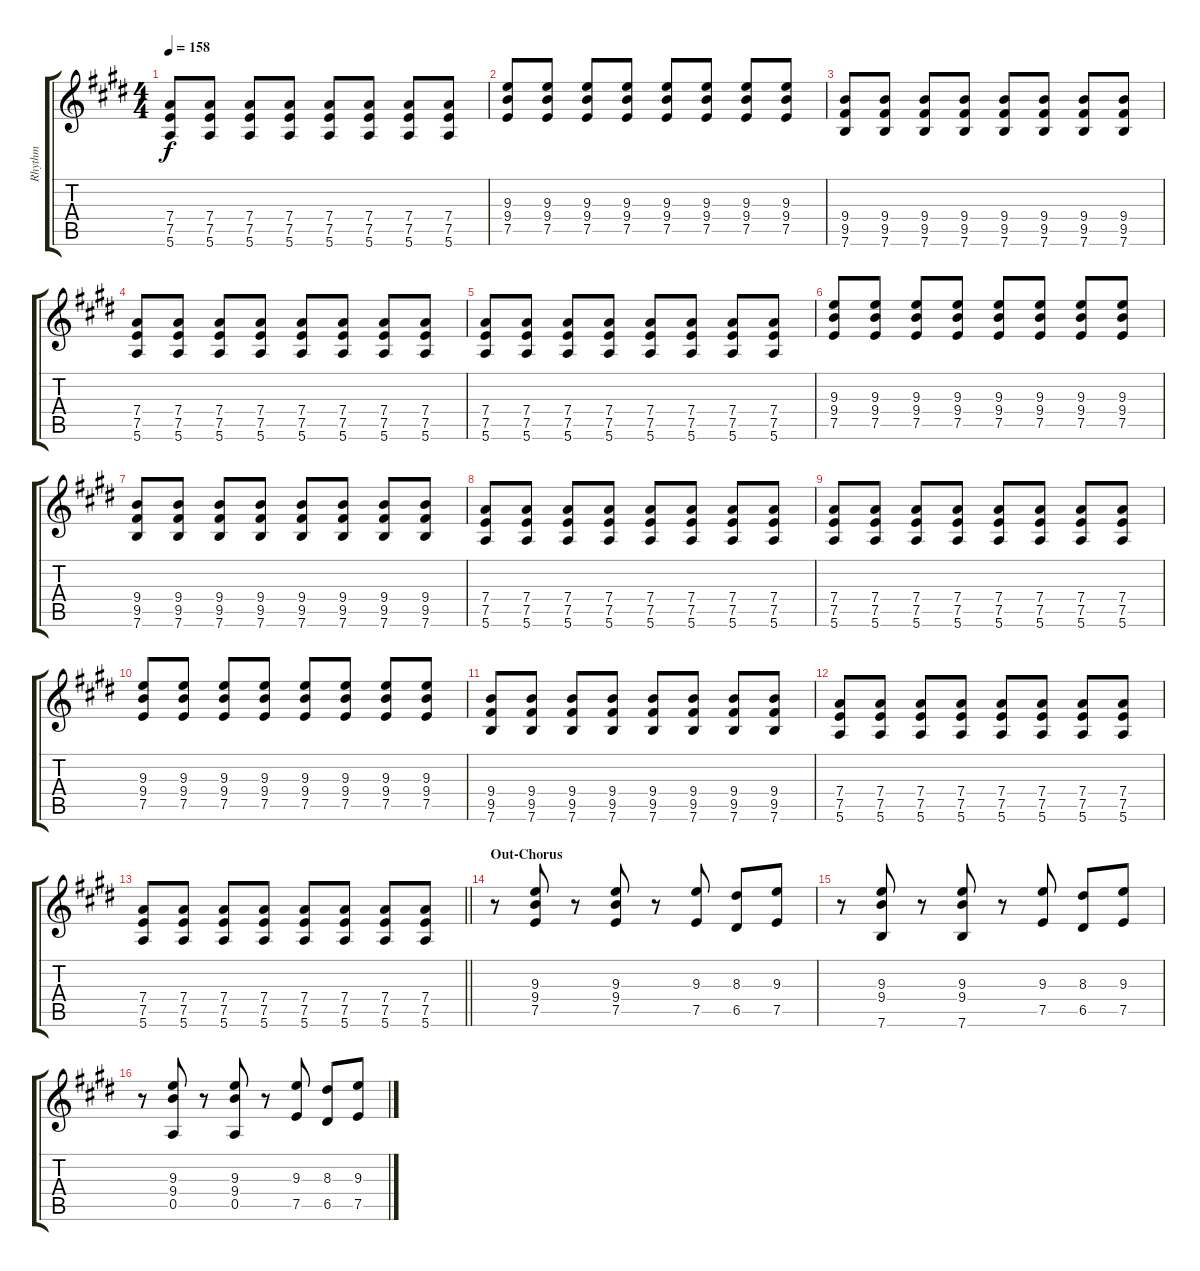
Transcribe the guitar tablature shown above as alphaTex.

\track ("Rhythm" "Rhythm") {instrument overdrivenguitar}
\staff {score tabs}
\tuning (E4 B3 G3 D3 A2 E2) {hide}
\ts (4 4)
\tempo 158
\clef g2
\ks e
(7.4 7.5 5.6).8{dy f} (7.4 7.5 5.6).8 (7.4 7.5 5.6).8 (7.4 7.5 5.6).8 (7.4 7.5 5.6).8 (7.4 7.5 5.6).8 (7.4 7.5 5.6).8 (7.4 7.5 5.6).8 |
(9.3 9.4 7.5).8 (9.3 9.4 7.5).8 (9.3 9.4 7.5).8 (9.3 9.4 7.5).8 (9.3 9.4 7.5).8 (9.3 9.4 7.5).8 (9.3 9.4 7.5).8 (9.3 9.4 7.5).8 |
(9.4 9.5 7.6).8 (9.4 9.5 7.6).8 (9.4 9.5 7.6).8 (9.4 9.5 7.6).8 (9.4 9.5 7.6).8 (9.4 9.5 7.6).8 (9.4 9.5 7.6).8 (9.4 9.5 7.6).8 |
(7.4 7.5 5.6).8 (7.4 7.5 5.6).8 (7.4 7.5 5.6).8 (7.4 7.5 5.6).8 (7.4 7.5 5.6).8 (7.4 7.5 5.6).8 (7.4 7.5 5.6).8 (7.4 7.5 5.6).8 |
(7.4 7.5 5.6).8 (7.4 7.5 5.6).8 (7.4 7.5 5.6).8 (7.4 7.5 5.6).8 (7.4 7.5 5.6).8 (7.4 7.5 5.6).8 (7.4 7.5 5.6).8 (7.4 7.5 5.6).8 |
(9.3 9.4 7.5).8 (9.3 9.4 7.5).8 (9.3 9.4 7.5).8 (9.3 9.4 7.5).8 (9.3 9.4 7.5).8 (9.3 9.4 7.5).8 (9.3 9.4 7.5).8 (9.3 9.4 7.5).8 |
(9.4 9.5 7.6).8 (9.4 9.5 7.6).8 (9.4 9.5 7.6).8 (9.4 9.5 7.6).8 (9.4 9.5 7.6).8 (9.4 9.5 7.6).8 (9.4 9.5 7.6).8 (9.4 9.5 7.6).8 |
(7.4 7.5 5.6).8 (7.4 7.5 5.6).8 (7.4 7.5 5.6).8 (7.4 7.5 5.6).8 (7.4 7.5 5.6).8 (7.4 7.5 5.6).8 (7.4 7.5 5.6).8 (7.4 7.5 5.6).8 |
(7.4 7.5 5.6).8 (7.4 7.5 5.6).8 (7.4 7.5 5.6).8 (7.4 7.5 5.6).8 (7.4 7.5 5.6).8 (7.4 7.5 5.6).8 (7.4 7.5 5.6).8 (7.4 7.5 5.6).8 |
(9.3 9.4 7.5).8 (9.3 9.4 7.5).8 (9.3 9.4 7.5).8 (9.3 9.4 7.5).8 (9.3 9.4 7.5).8 (9.3 9.4 7.5).8 (9.3 9.4 7.5).8 (9.3 9.4 7.5).8 |
(9.4 9.5 7.6).8 (9.4 9.5 7.6).8 (9.4 9.5 7.6).8 (9.4 9.5 7.6).8 (9.4 9.5 7.6).8 (9.4 9.5 7.6).8 (9.4 9.5 7.6).8 (9.4 9.5 7.6).8 |
(7.4 7.5 5.6).8 (7.4 7.5 5.6).8 (7.4 7.5 5.6).8 (7.4 7.5 5.6).8 (7.4 7.5 5.6).8 (7.4 7.5 5.6).8 (7.4 7.5 5.6).8 (7.4 7.5 5.6).8 |
\barLineRight lightlight
(7.4 7.5 5.6).8 (7.4 7.5 5.6).8 (7.4 7.5 5.6).8 (7.4 7.5 5.6).8 (7.4 7.5 5.6).8 (7.4 7.5 5.6).8 (7.4 7.5 5.6).8 (7.4 7.5 5.6).8 |
\section ("" "Out-Chorus")
r.8 (9.3 9.4 7.5).8 r.8 (9.3 9.4 7.5).8 r.8 (9.3 7.5).8 (8.3 6.5).8 (9.3 7.5).8 |
r.8 (9.3 9.4 7.6).8 r.8 (9.3 9.4 7.6).8 r.8 (9.3 7.5).8 (8.3 6.5).8 (9.3 7.5).8 |
r.8 (9.3 9.4 0.5).8 r.8 (9.3 9.4 0.5).8 r.8 (9.3 7.5).8 (8.3 6.5).8 (9.3 7.5).8
